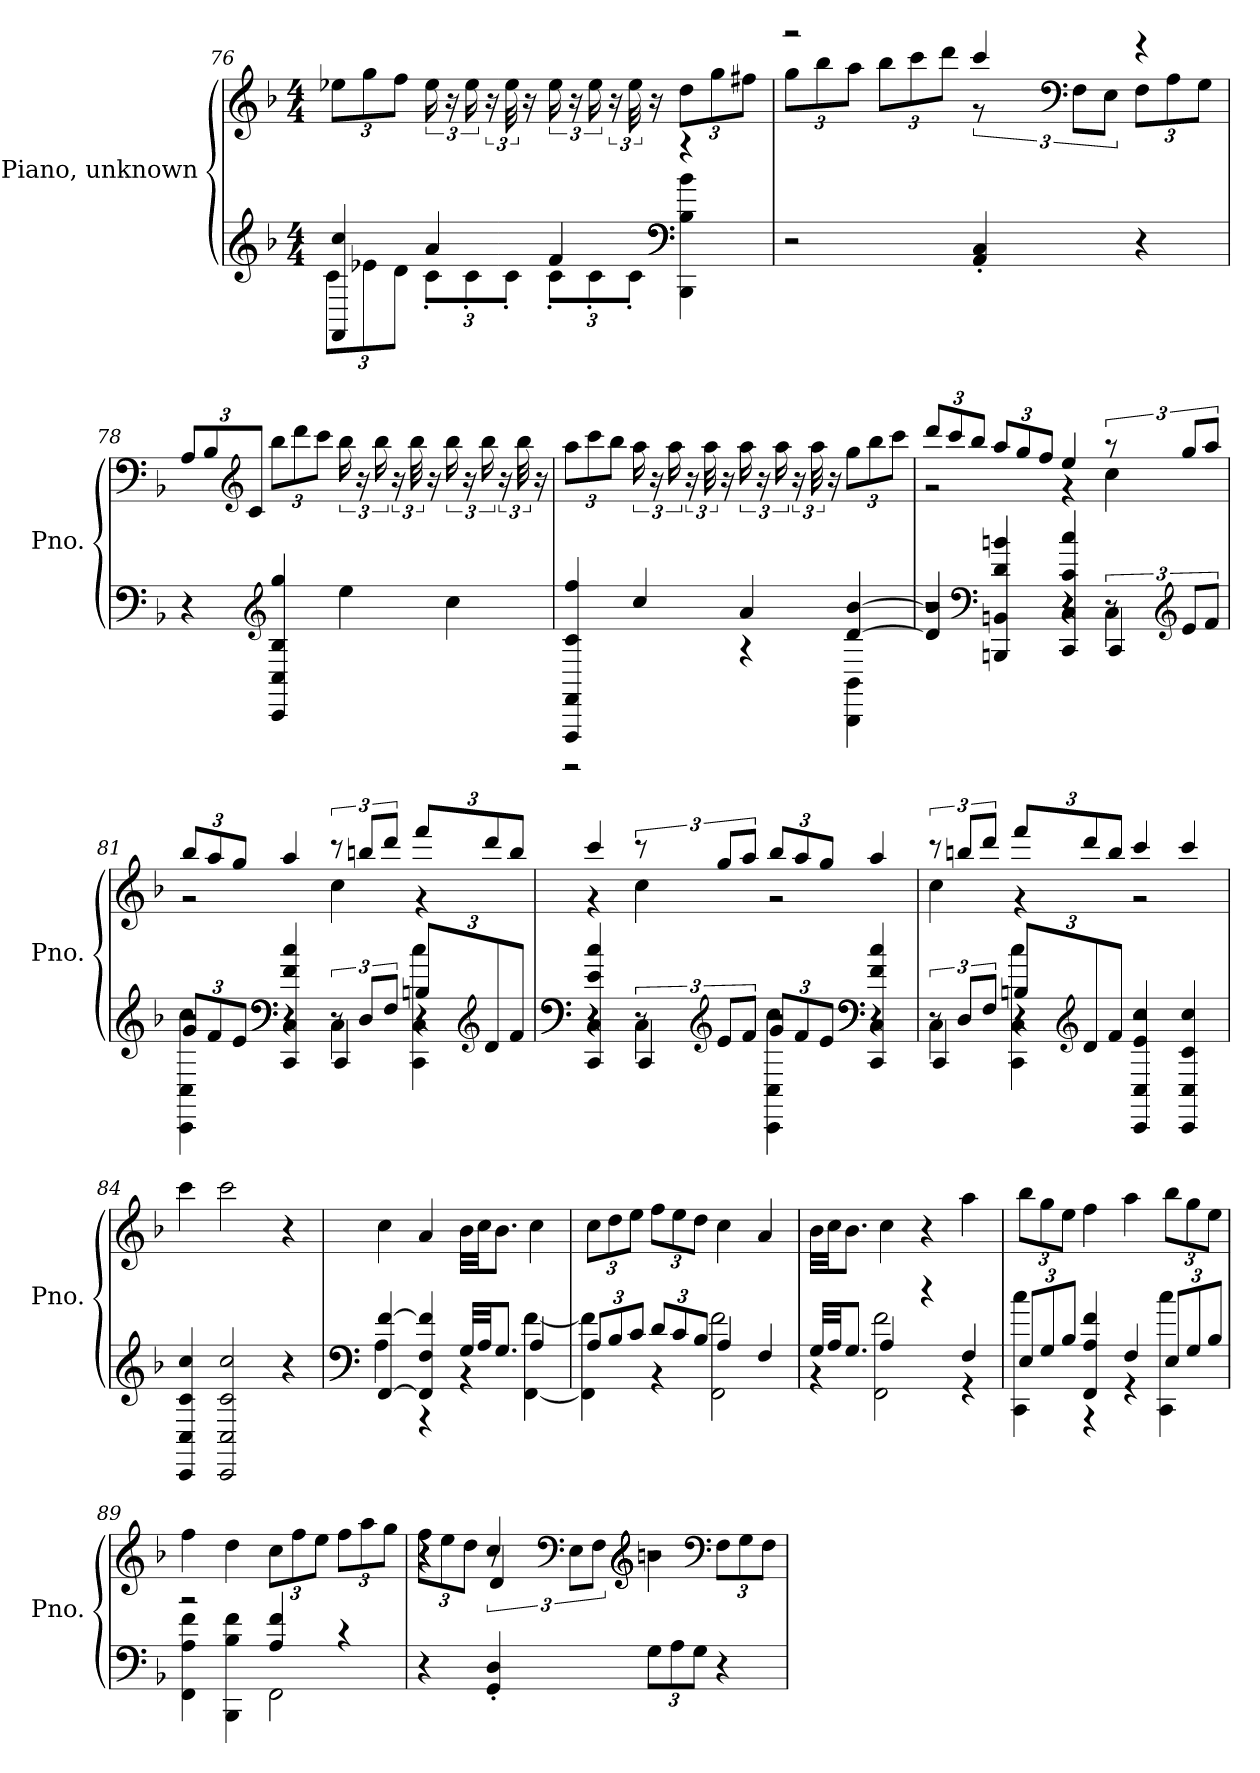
**kern	**kern
*part1	*part1
*staff2	*staff1
*I"Piano, unknown	*
*I'Pno.	*
!!LO:LB:g=z
*clefG2	*clefG2
*k[b-]	*k[b-]
*M4/4	*M4/4
=76	=76
*^	*
*	*Xbrackettup	*Xbrackettup
4FF/ 4cc/	12c\L	12ee-X\L
.	12e-X\	12gg\
.	12d\J	12ff\J
*	*	*brackettup
4a/	12c'\L	24ee-\
.	.	24r
.	12c'\	24ee-\
.	.	24r
.	12c'\J	48ee-\
.	.	16r
4f/	12c'\L	24ee-\
.	.	24r
.	12c'\	24ee-\
.	.	24r
.	12c'\J	48ee-\
.	.	16r
*clefF4	*	*
*	*	*Xbrackettup
4r	4BBB-\ 4B-\ 4b-\	12dd\L
.	.	12gg\
.	.	12ff#X\J
*v	*v	*
=77	=77
*	*^
2r	2r	12gg\L
.	.	12bb-\
.	.	12aa\J
.	.	12bb-\L
.	.	12ccc\
.	.	12ddd\J
*	*	*brackettup
4AA/' 4C/'	4ccc/	12r
*	*clefF4	*
.	.	12F\L
.	.	12E\J
*	*	*Xbrackettup
4r	4r	12F\L
.	.	12A\
.	.	12G\J
*	*v	*v
!!LO:LB:g=z
=78	=78
4r	12A/L
.	12B-/
*	*clefG2
.	12c/J
*clefG2	*
4CC/ 4C/ 4B-/ 4gg/	12bb-\L
.	12ddd\
.	12ccc\J
*	*brackettup
4ee\	24bb-\
.	24r
.	24bb-\
.	24r
.	48bb-\
.	16r
4cc\	24bb-\
.	24r
.	24bb-\
.	24r
.	48bb-\
.	16r
=79	=79
*^	*
*	*	*Xbrackettup
4FFF/ 4FF/ 4c/ 4ff/	2r	12aa\L
.	.	12ccc\
.	.	12bb-\J
*	*	*brackettup
4cc/	.	24aa\
.	.	24r
.	.	24aa\
.	.	24r
.	.	48aa\
.	.	16r
4a/	4r	24aa\
.	.	24r
.	.	24aa\
.	.	24r
.	.	48aa\
.	.	16r
*	*	*Xbrackettup
[4d/ [4b-/	4BBB-\ 4BB-\	12gg\L
.	.	12bb-\
.	.	12ccc\J
!!LO:LB:g=z
=80	=80	=80
*	*^	*^
4d/] 4b-/]	2r	2r	12ddd/L	2r
.	.	.	12ccc/	.
.	.	.	12bb-/J	.
*clefF4	*	*	*	*
4BBBn/ 4BBn/ 4d/ 4bn/	.	.	12aa/L	.
.	.	.	12gg/	.
.	.	.	12ff/J	.
4CC/ 4C/ 4c/ 4cc/	4r	4r	4ee/	4r
*brackettup	*	*	*brackettup	*
12r	4C\	4CC/	12r	4cc\
*clefG2	*	*	*	*
12e/L	.	.	12gg/L	.
12f/J	.	.	12aa/J	.
=81	=81	=81	=81	=81
*Xbrackettup	*	*	*Xbrackettup	*
12g/L	4CC\ 4C\ 4cc\	2r	12bb-/L	2r
12f/	.	.	12aa/	.
12e/J	.	.	12gg/J	.
*clefF4	*	*	*	*
4CC/ 4C/ 4f/ 4cc/	4r	.	4aa/	.
*brackettup	*	*	*brackettup	*
12r	4C\	4CC/	12r	4cc\
12D/L	.	.	12bbn/L	.
12F/J	.	.	12ddd/J	.
*Xbrackettup	*	*	*Xbrackettup	*
12Bn/L	4CC\ 4C\ 4cc\	4r	12fff/L	4r
*clefG2	*	*	*	*
12d/	.	.	12ddd/	.
12f/J	.	.	12bb/J	.
!!LO:PB:g=z	!!
=82	=82	=82	=82	=82
*clefF4	*	*	*	*
4CC/ 4C/ 4e/ 4cc/	4r	4r	4ccc/	4r
*brackettup	*	*	*brackettup	*
12r	4C\	4CC/	12r	4cc\
*clefG2	*	*	*	*
12e/L	.	.	12gg/L	.
12f/J	.	.	12aa/J	.
*Xbrackettup	*	*	*Xbrackettup	*
12g/L	4CC\ 4C\ 4cc\	2r	12bb-/L	2r
12f/	.	.	12aa/	.
12e/J	.	.	12gg/J	.
*clefF4	*	*	*	*
4CC/ 4C/ 4f/ 4cc/	4r	.	4aa/	.
=83	=83	=83	=83	=83
*brackettup	*	*	*brackettup	*
12r	4C\	4CC/	12r	4cc\
12D/L	.	.	12bbn/L	.
12F/J	.	.	12ddd/J	.
*Xbrackettup	*	*	*Xbrackettup	*
12Bn/L	4CC\ 4C\ 4cc\	4r	12fff/L	4r
*clefG2	*	*	*	*
12d/	.	.	12ddd/	.
12f/J	.	.	12bb/J	.
4CC/ 4C/ 4e/ 4cc/	2r	2r	4ccc/	2r
4CC/ 4C/ 4c/ 4cc/	.	.	4ccc/	.
*v	*v	*v	*	*
*	*v	*v
=84	=84
4CC/ 4C/ 4c/ 4cc/	4ccc\
2CC/ 2C/ 2c/ 2cc/	2ccc\
4r	4r
=85	=85
*clefF4	*
*^	*
[4FF/ [4f/	4A\	4cc\
4FF/] 4F/ 4f/]	4r	4a/
32G/LLL	4r	32b-\LLL
32A/JJ	.	32cc\JJ
8.G/J	.	8.b-\J
4A/	[4FF\ [4f\	4cc\
!!LO:LB:g=z
=86	=86	=86
12A/L	4FF\] 4f\]	12cc\L
12B-/	.	12dd\
12c/J	.	12ee\J
12d/L	4r	12ff\L
12c/	.	12ee\
12B-/J	.	12dd\J
4A/	2FF\ 2f\	4cc\
4F/	.	4a/
=87	=87	=87
32G/LLL	4r	32b-\LLL
32A/JJ	.	32cc\JJ
8.G/J	.	8.b-\J
4A/	2FF\ 2f\	4cc\
4r	.	4r
4F/	4r	4aa\
=88	=88	=88
12E/L	4CC\ 4cc\	12bb-\L
12G/	.	12gg\
12B-/J	.	12ee\J
4FF/ 4A/ 4f/	4r	4ff\
4F/	4r	4aa\
12E/L	4CC\ 4cc\	12bb-\L
12G/	.	12gg\
12B-/J	.	12ee\J
=89	=89	=89
2r	4FF\ 4A\ 4f\	4ff\
.	4BBB-\ 4B-\ 4f\	4dd\
4A/ 4f/	2FF\	12cc\L
.	.	12ff\
.	.	12ee\J
4r	.	12ff\L
.	.	12aa\
.	.	12gg\J
*v	*v	*
!!LO:LB:g=z
=90	=90
*	*^
*	*	*^
4r	4r	12ff\L	4r
.	.	12ee\	.
.	.	12dd\J	.
*	*	*brackettup	*
4GG/' 4D/'	4cc/	12r	4d/
*	*clefF4	*	*
.	.	12E\L	.
.	.	12F\J	.
*	*clefG2	*	*
12G\L	2r	4bn\	2r
12A\	.	.	.
12G\J	.	.	.
*	*clefF4	*	*
*	*	*Xbrackettup	*
4r	.	12F\L	.
.	.	12G\	.
.	.	12F\J	.
*	*v	*v	*v
=	=
*-	*-
